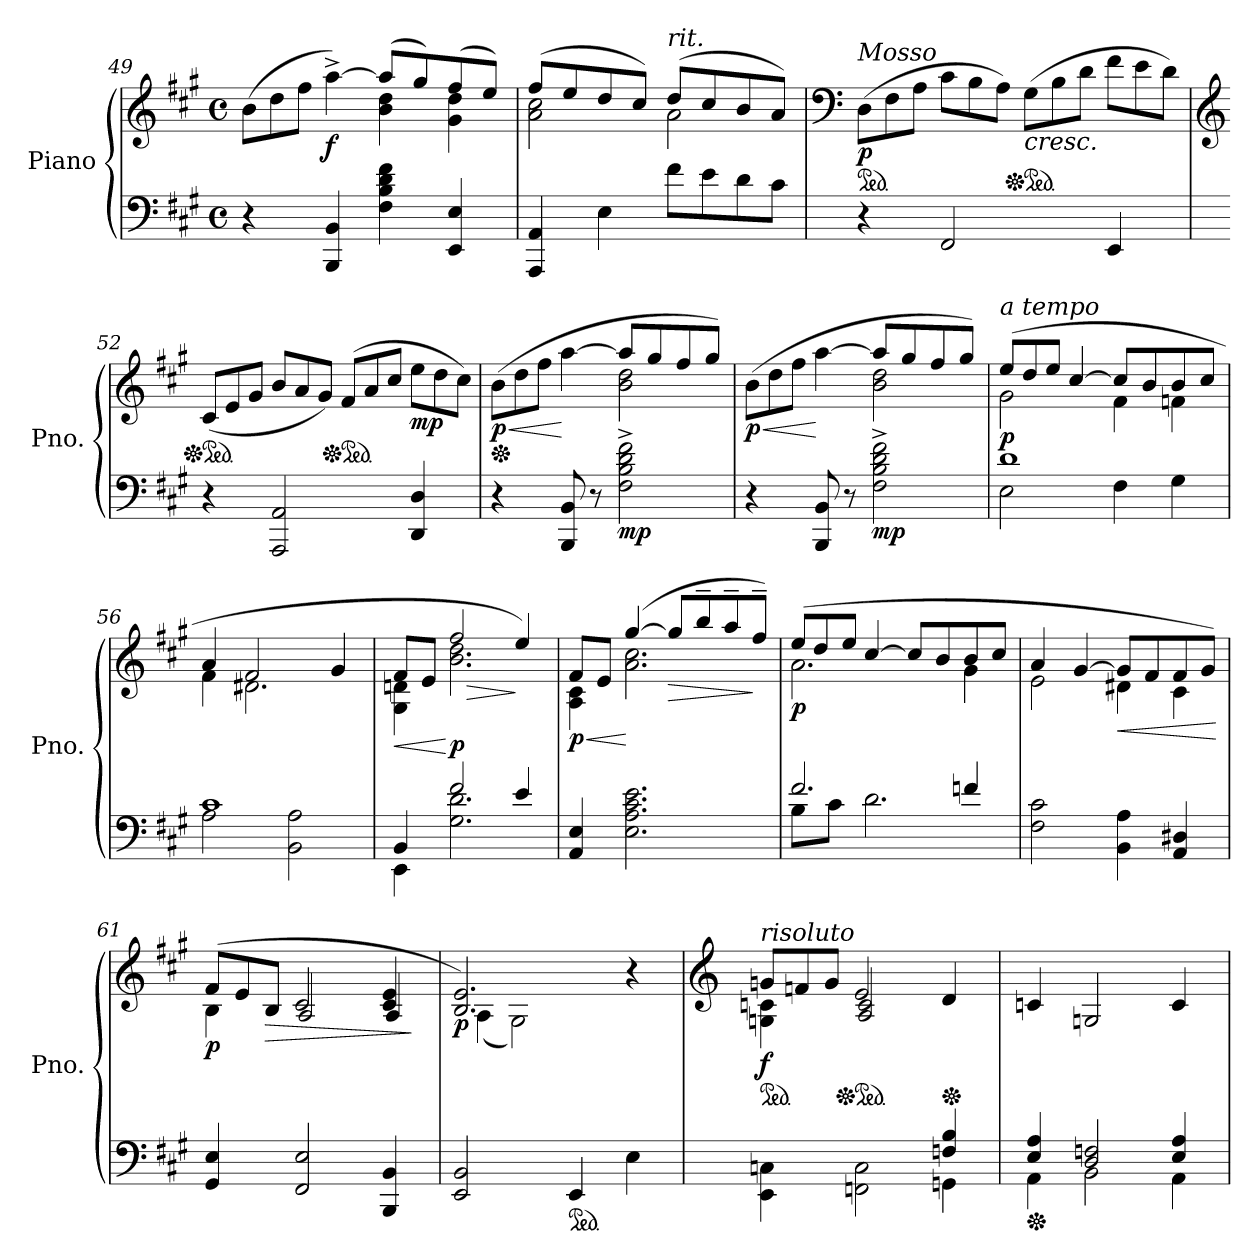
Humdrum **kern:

**kern	**kern	**dynam
*part1	*part1	*part1
*staff2	*staff1	*staff1/2
*I"Piano	*	*
*I'Pno.	*	*
!!LO:LB:g=z
*clefF4	*clefG2	*
*k[f#c#g#]	*k[f#c#g#]	*
*M4/4	*M4/4	*
*met(c)	*met(c)	*
*MM125	*MM125	*
*	*Xtuplet	*
=49	=49	=49
*	*^	*
4r	(>12b\L	2ryy	.
.	12dd\	.	.
.	12ff#\J	.	.
!	!	!	!LO:DY:b
4BBB/ 4BB/	[4aa^\)	.	f
*	*MM120	*	*
4F#\ 4B\ 4d\ 4f#\	(>8aa/L]	4b\ 4dd\	.
.	8gg#/)	.	.
*	*MM115	*	*
4EE/ 4E/	(>8ff#/	4g#\ 4dd\	.
.	8ee/J)	.	.
=50	=50	=50	=50
*	*MM110	*	*
4AAA/ 4AA/	(>8ff#/L	2a\ 2cc#\	.
.	8ee/	.	.
4E\	8dd/	.	.
.	8cc#/J)	.	.
*	*MM110	*	*
!	!LO:TX:a:i:t=rit.	!	!
8f#\L	(>8dd/L	2a\	.
*	*MM100	*	*
8e\	8cc#/	.	.
*	*MM90	*	*
8d\	8b/	.	.
*	*MM80	*	*
8c#\J	8a/J)	.	.
*	*v	*v	*
=51	=51	=51
*	*clefF4	*
*	*ped	*
*	*MM100	*
!	!LO:TX:a:i:t=Mosso	!
!	!	!LO:DY:b
4r	(>12D\L	p
.	12F#\	.
.	12A\J	.
*	*MM110	*
2FF#/	12c#\L	.
.	12B\	.
.	12A\J)	.
*	*Xped	*
*	*ped	*
*	*MM120	*
!	!LO:TX:b:i:t=cresc.	!
.	(>12G#\L	.
.	12B\	.
.	12d\J	.
4EE/	12f#\L	.
.	12e\	.
.	12d\J)	.
=52	=52	=52
*	*clefG2	*
*	*Xped	*
*	*ped	*
*	*MM130	*
4r	(<12c#/L	.
.	12e/	.
.	12g#/J	.
2AAA/ 2AA/	12b/L	.
.	12a/	.
.	12g#/J)	.
*	*Xped	*
*	*ped	*
*	*MM140	*
.	(>12f#/L	.
.	12a/	.
.	12cc#/J	.
!	!	!LO:DY:b
4DD/ 4D/	12ee\L	mp
.	12dd\	.
.	12cc#\J)	.
!!LO:LB:g=z
=53	=53	=53
*	*Xped	*
*	*MM125	*
!	!	!LO:HP:b
*	*^	*
!	!	!	!LO:DY:n=1:b
4r	(>12b\L	2ryy	< p
.	12dd\	.	.
.	12ff#\J	.	.
*	*MM120	*	*
!	!	!	!LO:DY:n=2:b=2
!	!	!	!LO:DY:n=3:b
8BBB/ 8BB/	[4aa\	.	[ mp f
8r	.	.	.
*	*MM110	*	*
!	!	!	!LO:DY:n=4:b=2
2F#\^ 2B\^ 2d\^ 2f#\^	8aa/L]	2b\ 2dd\	mp
.	8gg#/	.	.
*	*MM100	*	*
.	8ff#/	.	.
.	8gg#/J)	.	.
=54	=54	=54	=54
*	*MM120	*	*
!	!	!	!LO:HP:b
!	!	!	!LO:DY:n=1:b
4r	(>12b\L	2ryy	< p
.	12dd\	.	.
.	12ff#\J	.	.
*	*MM110	*	*
!	!	!	!LO:DY:n=2:b=2
!	!	!	!LO:DY:n=3:b
8BBB/ 8BB/	[4aa\	.	[ mp f
8r	.	.	.
*	*MM100	*	*
!	!	!	!LO:DY:n=4:b=2
2F#\^ 2B\^ 2d\^ 2f#\^	8aa/L]	2b\ 2dd\	mp
.	8gg#/	.	.
*	*MM95	*	*
.	8ff#/	.	.
.	8gg#/J)	.	.
=55	=55	=55	=55
*	*MM90	*	*
*^	*	*	*
!	!	!LO:TX:a:i:t=a tempo	!	!
!	!	!	!	!LO:DY:b
1d	2E\	(>12ee/L	2g#\	p
.	.	12dd/	.	.
.	.	12ee/J	.	.
.	.	[4cc#/	.	.
.	4F#\	8cc#/L]	4f#\	.
.	.	8b/	.	.
*	*	*MM85	*	*
.	4G#\	8b/	4fn\	.
.	.	8cc#/J	.	.
=56	=56	=56	=56	=56
*	*	*MM90	*	*
1c#	2A\	4a/	4f#\	.
.	.	2f#/	2.d#X\	.
.	2BB\ 2A\	.	.	.
*	*	*MM85	*	*
.	.	4g#/	.	.
=57	=57	=57	=57	=57
*	*	*MM80	*	*
!	!	!	!	!LO:HP:b
4BB/	4EE\	8f#/L	4G#\ 4dn\	<
.	.	8e/J	.	.
!	!	!	!	!LO:HP:n=1:b
!	!	!	!	!LO:DY:n=1:b
2f#/	2.G#\ 2.d\	2ff#/	2.b\ 2.dd\	[ > p
*	*	*MM75	*	*
4e/	.	4ee/)	.	]
*v	*v	*	*	*
!!LO:LB:g=z	!!
=58	=58	=58	=58
*	*MM80	*	*
!	!	!	!LO:HP:b
!	!	!	!LO:DY:n=1:b
4AA/ 4E/	8f#/L	4A\ 4c#\	< p
.	8e/J	.	.
2.E\ 2.A\ 2.c#\ 2.e\	(>[4gg#/	2.a\ 2.cc#\	[
*	*MM65	*	*
!	!	!	!LO:HP:b
.	8gg#/L]	.	>
.	8bb~/	.	.
*	*MM70	*	*
.	8aa~/	.	.
.	8ff#~/J)	.	]
=59	=59	=59	=59
*	*MM90	*	*
*^	*	*	*
!	!	!	!	!LO:DY:b
2.f#/	8B\L	(>12ee/L	2.a\	p
.	.	12dd/	.	.
.	8c#\J	.	.	.
.	.	12ee/J	.	.
.	2.d\	[4cc#/	.	.
.	.	8cc#/L]	.	.
.	.	8b/	.	.
*	*	*MM85	*	*
4fn/	.	8b/	4g#\	.
.	.	8cc#/J	.	.
*v	*v	*	*	*
=60	=60	=60	=60
*	*MM90	*	*
2F#\ 2c#\	4a/	2e\	.
.	[4g#/	.	.
!	!	!	!LO:HP:b
4BB\ 4A\	8g#/L]	4d#X\	<
*	*MM85	*	*
.	8f#/	.	.
4AA/ 4D#X/	8f#/	4c#\	.
.	8g#/J)	.	.
*	*v	*v	*
.	.	[
=61	=61	=61
*	*^	*
!	!	!	!LO:DY:b
4GG#/ 4E/	(>12f#/L	4B\	p
.	12e/	.	.
!	!	!	!LO:HP:b
.	12B/J	.	>
2FF#/ 2E/	2c#/	2A/	.
*	*MM80	*	*
4BBB/ 4BB/	4c#/ 4e/	4A/	.
*	*v	*v	*
.	.	]
=62	=62	=62
*	*MM75	*
*	*^	*
!	!	!	!LO:DY:b
2EE/ 2BB/	2.B/ 2.e/)	(<4A\	p
.	.	2G#\)	.
*ped	*	*	*
*	*MM70	*	*
4EE/	.	.	.
4E\	4r	4rffyy	.
!!LO:PB:g=z	!!
=63	=63	=63	=63
*	*clefG2	*	*
*^	*	*	*
*	*	*ped	*	*
*v	*v	*	*	*
*	*MM80	*	*
*^	*	*	*
!	!	!LO:TX:a:i:t=risoluto	!	!
!	!	!	!	!LO:DY:b
2.ryy	4EE\ 4Cn\	12gn/L	4Gn\ 4cn\	f
*	*	*MM90	*	*
.	.	12fn/	.	.
.	.	12g/J	.	.
*	*	*Xped	*	*
*	*	*ped	*	*
.	2FFn\ 2C\	2e/	2A/ 2c/	.
*	*	*Xped	*	*
4Fn/ 4B/	4GGn\	4d/	4ryy	.
*	*	*v	*v	*
=64	=64	=64	=64
*Xped	*	*	*
4E/ 4A/	4AA\	4cn/	.
2D/ 2Fn/	2BB\	2Gn/	.
4E/ 4A/	4AA\	4c/	.
*v	*v	*	*
=	=	=
*-	*-	*-
